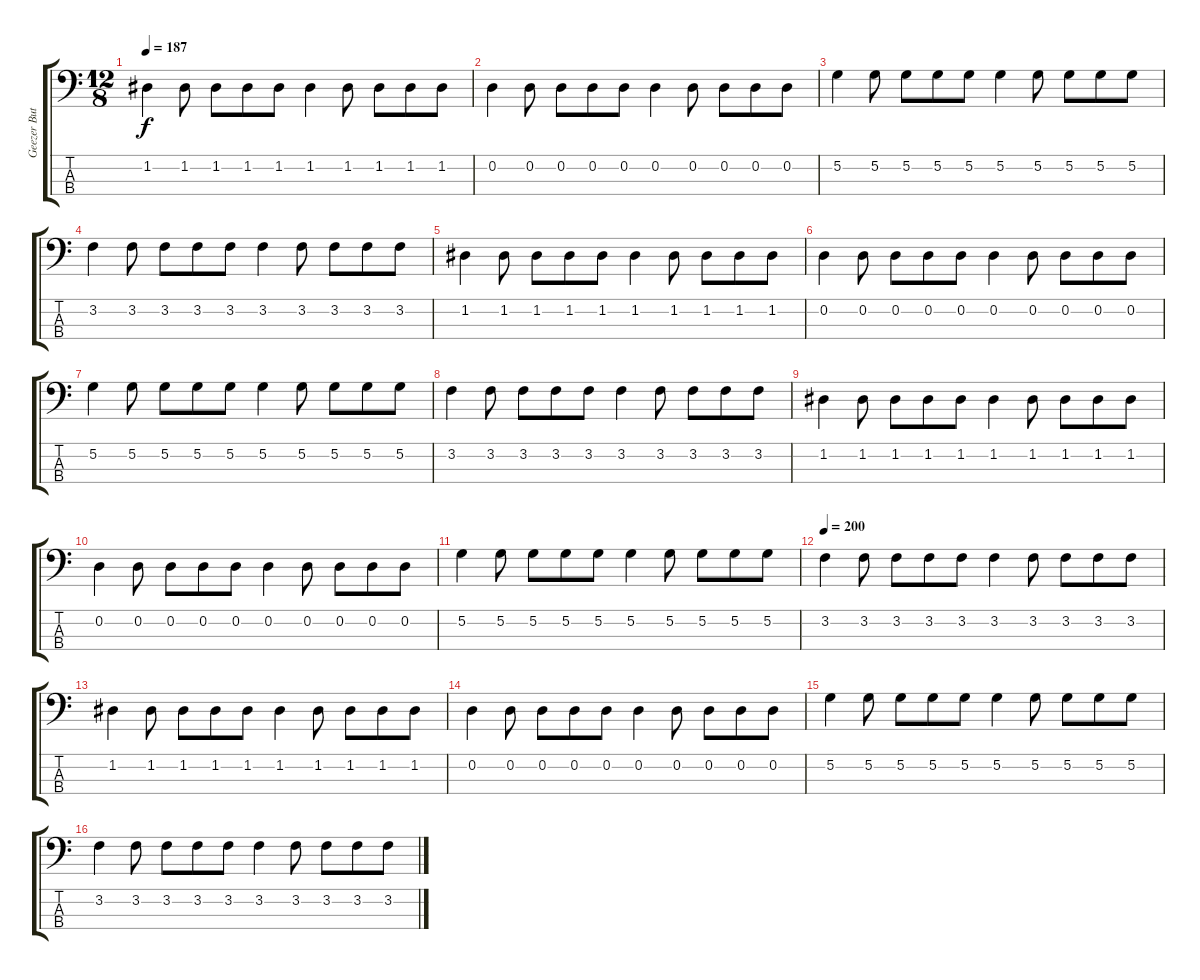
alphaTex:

\track ("Geezer Butler - Bass" "Geezer But") {instrument electricbassfinger}
\staff {score tabs}
\tuning (G2 D2 A1 E1) {hide}
\ts (12 8)
\tempo 187
\clef f4
\ks c
1.2.4{dy f} 1.2.8 1.2.8 1.2.8 1.2.8 1.2.4 1.2.8 1.2.8 1.2.8 1.2.8 |
0.2.4 0.2.8 0.2.8 0.2.8 0.2.8 0.2.4 0.2.8 0.2.8 0.2.8 0.2.8 |
5.2.4 5.2.8 5.2.8 5.2.8 5.2.8 5.2.4 5.2.8 5.2.8 5.2.8 5.2.8 |
3.2.4 3.2.8 3.2.8 3.2.8 3.2.8 3.2.4 3.2.8 3.2.8 3.2.8 3.2.8 |
1.2.4 1.2.8 1.2.8 1.2.8 1.2.8 1.2.4 1.2.8 1.2.8 1.2.8 1.2.8 |
0.2.4 0.2.8 0.2.8 0.2.8 0.2.8 0.2.4 0.2.8 0.2.8 0.2.8 0.2.8 |
5.2.4 5.2.8 5.2.8 5.2.8 5.2.8 5.2.4 5.2.8 5.2.8 5.2.8 5.2.8 |
3.2.4 3.2.8 3.2.8 3.2.8 3.2.8 3.2.4 3.2.8 3.2.8 3.2.8 3.2.8 |
1.2.4 1.2.8 1.2.8 1.2.8 1.2.8 1.2.4 1.2.8 1.2.8 1.2.8 1.2.8 |
0.2.4 0.2.8 0.2.8 0.2.8 0.2.8 0.2.4 0.2.8 0.2.8 0.2.8 0.2.8 |
5.2.4 5.2.8 5.2.8 5.2.8 5.2.8 5.2.4 5.2.8 5.2.8 5.2.8 5.2.8 |
\tempo 200
3.2.4 3.2.8 3.2.8 3.2.8 3.2.8 3.2.4 3.2.8 3.2.8 3.2.8 3.2.8 |
1.2.4 1.2.8 1.2.8 1.2.8 1.2.8 1.2.4 1.2.8 1.2.8 1.2.8 1.2.8 |
0.2.4 0.2.8 0.2.8 0.2.8 0.2.8 0.2.4 0.2.8 0.2.8 0.2.8 0.2.8 |
5.2.4 5.2.8 5.2.8 5.2.8 5.2.8 5.2.4 5.2.8 5.2.8 5.2.8 5.2.8 |
3.2.4 3.2.8 3.2.8 3.2.8 3.2.8 3.2.4 3.2.8 3.2.8 3.2.8 3.2.8
